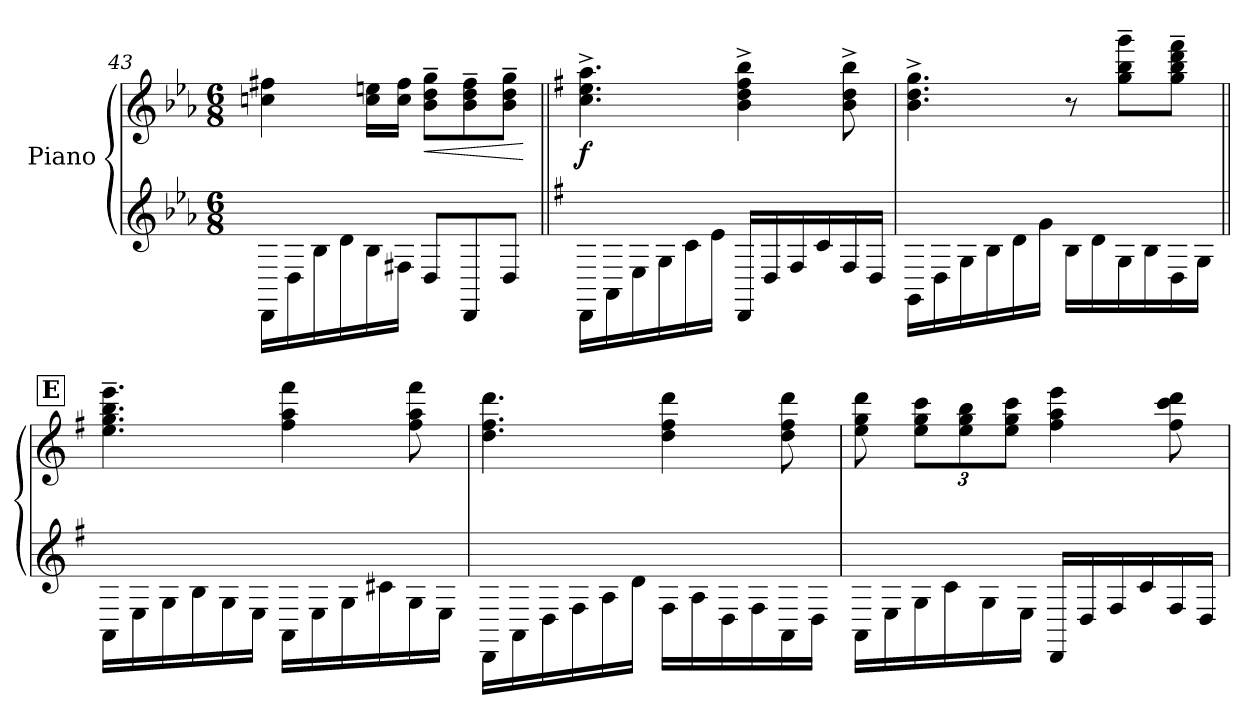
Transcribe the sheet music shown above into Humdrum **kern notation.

**kern	**kern	**dynam
*part1	*part1	*part1
*staff2	*staff1	*staff1/2
*I"Piano	*	*
*clefG2	*clefG2	*
*k[b-e-a-]	*k[b-e-a-]	*
*c:	*c:	*
*M6/8	*M6/8	*
=43	=43	=43
16DD\LL	4ccn\ 4ff#X\	.
16D\	.	.
16B-\	.	.
16d\	.	.
16B-\	16cc\ 16een\LL	.
16F#X\JJ	16cc\ 16ff#\JJ	.
!	!	!LO:HP:b
8D/L	8b-\~ 8dd\~ 8gg\~L	<
8DD/	8b-\~ 8dd\~ 8ff#\~	.
8D/J	8b-\~ 8dd\~ 8gg\~J	.
.	.	[
!!LO:LB:g=z
=44||	=44||	=44||
*k[f#]	*k[f#]	*
!	!	!LO:DY:b
16DD\LL	4.cc\^ 4.ee\^ 4.aa\^	f
16AA\	.	.
16E\	.	.
16G\	.	.
16c\	.	.
16e\JJ	.	.
16DD/LL	4b\^ 4dd\^ 4ff#\^ 4bb\^	.
16D/	.	.
16F#/	.	.
16c/	.	.
16F#/	8b\^ 8dd\^ 8bb\^	.
16D/JJ	.	.
=45	=45	=45
16GG\LL	4.b\^ 4.dd\^ 4.gg\^	.
16D\	.	.
16G\	.	.
16B\	.	.
16d\	.	.
16g\JJ	.	.
16B\LL	8r	.
16d\	.	.
16G\	8gg\~ 8bb\~ 8ggg\~L	.
16B\	.	.
16D\	8gg\~ 8bb\~ 8ddd\~ 8fff#\~J	.
16G\JJ	.	.
!!LO:REH:place=s1:a:B:fs=14:t=E
=46||	=46||	=46||
16AA\LL	4.ee\~ 4.gg\~ 4.bb\~ 4.eee\~	.
16E\	.	.
16G\	.	.
16B\	.	.
16G\	.	.
16E\JJ	.	.
16AA\LL	4ff#\ 4aa\ 4fff#\	.
16E\	.	.
16G\	.	.
16c#X\	.	.
16G\	8ff#\ 8aa\ 8fff#\	.
16E\JJ	.	.
!!LO:PB:g=z
=47	=47	=47
16DD\LL	4.dd\ 4.ff#\ 4.ddd\	.
16AA\	.	.
16D\	.	.
16F#\	.	.
16A\	.	.
16d\JJ	.	.
16F#\LL	4dd\ 4ff#\ 4ddd\	.
16A\	.	.
16D\	.	.
16F#\	.	.
16AA\	8dd\ 8ff#\ 8ddd\	.
16D\JJ	.	.
=48	=48	=48
16AA\LL	8ee\ 8gg\ 8ddd\	.
16E\	.	.
*	*Xbrackettup	*
16G\	12ee\ 12gg\ 12ccc\L	.
16c\	.	.
.	12ee\ 12gg\ 12bb\	.
16G\	.	.
.	12ee\ 12gg\ 12ccc\J	.
16E\JJ	.	.
16DD/LL	4ff#\ 4aa\ 4eee\	.
16D/	.	.
16F#/	.	.
16c/	.	.
16F#/	8ff#\ 8ccc\ 8ddd\	.
16D/JJ	.	.
=	=	=
*-	*-	*-
